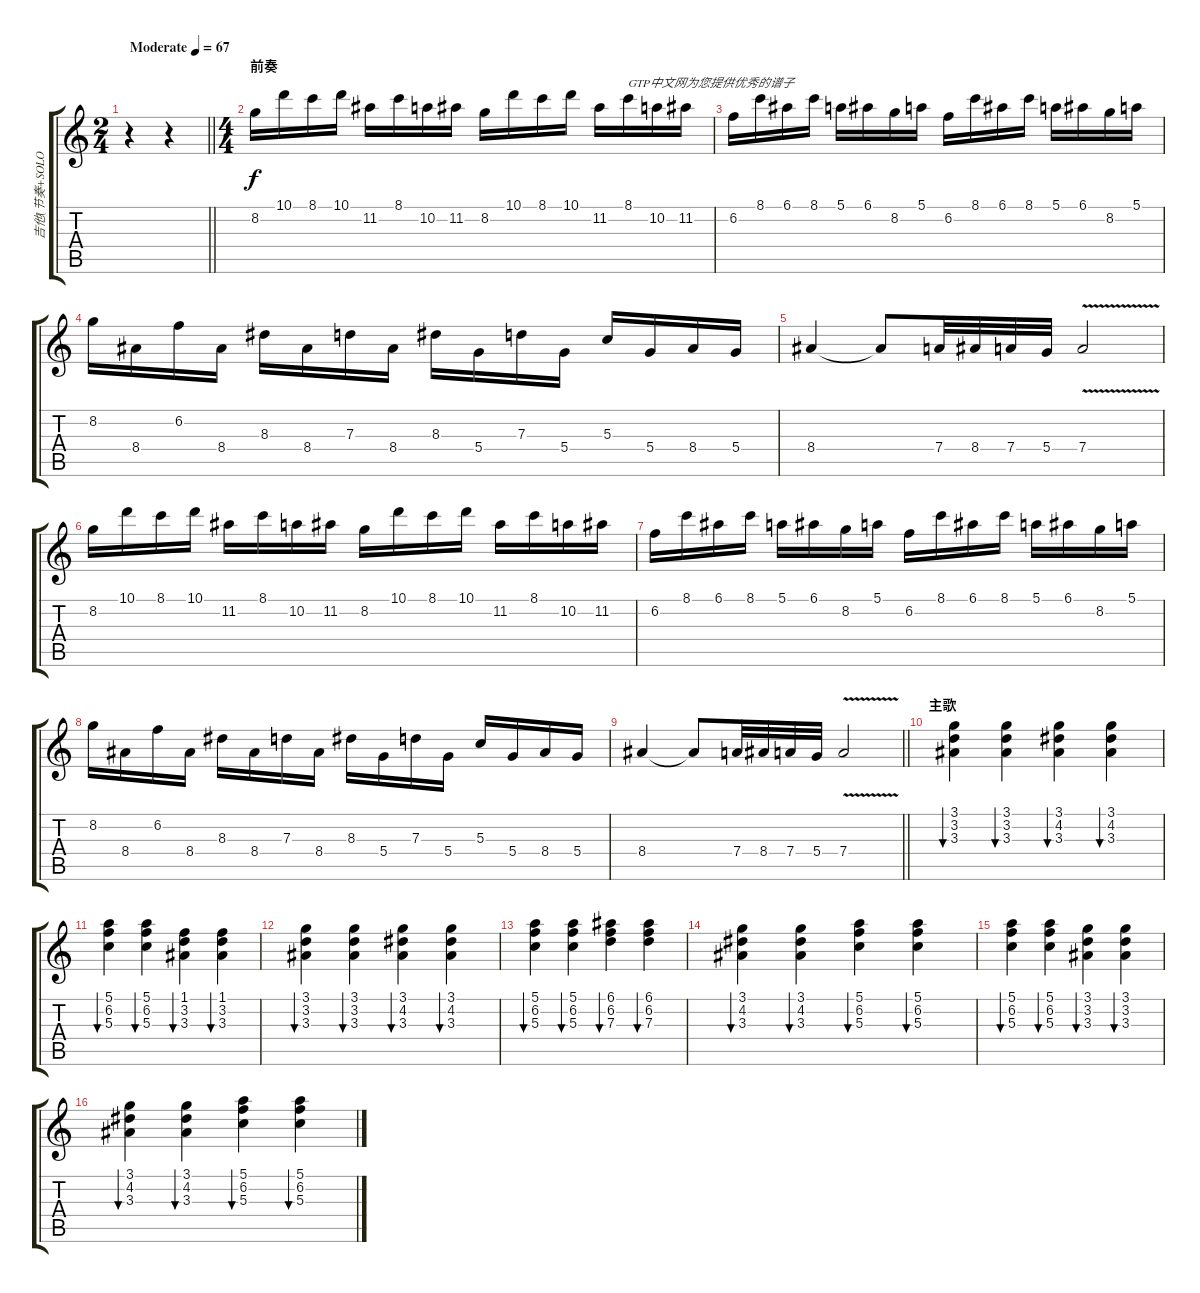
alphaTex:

\track ("吉他(节奏+SOLO) " "吉他(节奏+SOLO") {instrument acousticguitarsteel}
\staff {score tabs}
\tuning (E4 B3 G3 D3 A2 E2) {hide}
\ts (2 4)
\tempo (67 "Moderate")
\clef g2
\barLineRight lightlight
\ks c
r.4{dy f instrument acousticguitarsteel} r.4 |
\ts (4 4)
\section ("" "前奏")
8.2.16 10.1.16 8.1.16 10.1.16 11.2.16 8.1.16 10.2.16 11.2.16 8.2.16 10.1.16 8.1.16 10.1.16 11.2.16 8.1.16{txt "GTP中文网为您提供优秀的谱子"} 10.2.16 11.2.16 |
6.2.16 8.1.16 6.1.16 8.1.16 5.1.16 6.1.16 8.2.16 5.1.16 6.2.16 8.1.16 6.1.16 8.1.16 5.1.16 6.1.16 8.2.16 5.1.16 |
8.2.16 8.4.16 6.2.16 8.4.16 8.3.16 8.4.16 7.3.16 8.4.16 8.3.16 5.4.16 7.3.16 5.4.16 5.3.16 5.4.16 8.4.16 5.4.16 |
8.4.4 8.4{t}.8 7.4.32 8.4.32 7.4.32 5.4.32 7.4{v}.2 |
8.2.16 10.1.16 8.1.16 10.1.16 11.2.16 8.1.16 10.2.16 11.2.16 8.2.16 10.1.16 8.1.16 10.1.16 11.2.16 8.1.16 10.2.16 11.2.16 |
6.2.16 8.1.16 6.1.16 8.1.16 5.1.16 6.1.16 8.2.16 5.1.16 6.2.16 8.1.16 6.1.16 8.1.16 5.1.16 6.1.16 8.2.16 5.1.16 |
8.2.16 8.4.16 6.2.16 8.4.16 8.3.16 8.4.16 7.3.16 8.4.16 8.3.16 5.4.16 7.3.16 5.4.16 5.3.16 5.4.16 8.4.16 5.4.16 |
\barLineRight lightlight
8.4.4 8.4{t}.8 7.4.32 8.4.32 7.4.32 5.4.32 7.4{v}.2 |
\section ("" "主歌")
(3.1 3.2 3.3).4{bu 60 volume 9} (3.1 3.2 3.3).4{bu 60} (3.1 4.2 3.3).4{bu 60} (3.1 4.2 3.3).4{bu 60} |
(5.1 6.2 5.3).4{bu 60} (5.1 6.2 5.3).4{bu 60} (1.1 3.2 3.3).4{bu 60} (1.1 3.2 3.3).4{bu 60} |
(3.1 3.2 3.3).4{bu 60} (3.1 3.2 3.3).4{bu 60} (3.1 4.2 3.3).4{bu 60} (3.1 4.2 3.3).4{bu 60} |
(5.1 6.2 5.3).4{bu 60} (5.1 6.2 5.3).4{bu 60} (6.1 6.2 7.3).4{bu 60} (6.1 6.2 7.3).4{bu 60} |
(3.1 4.2 3.3).4{bu 60} (3.1 4.2 3.3).4{bu 60} (5.1 6.2 5.3).4{bu 60} (5.1 6.2 5.3).4{bu 60} |
(5.1 6.2 5.3).4{bu 60} (5.1 6.2 5.3).4{bu 60} (3.1 3.2 3.3).4{bu 60} (3.1 3.2 3.3).4{bu 60} |
(3.1 4.2 3.3).4{bu 60} (3.1 4.2 3.3).4{bu 60} (5.1 6.2 5.3).4{bu 60} (5.1 6.2 5.3).4{bu 60}
